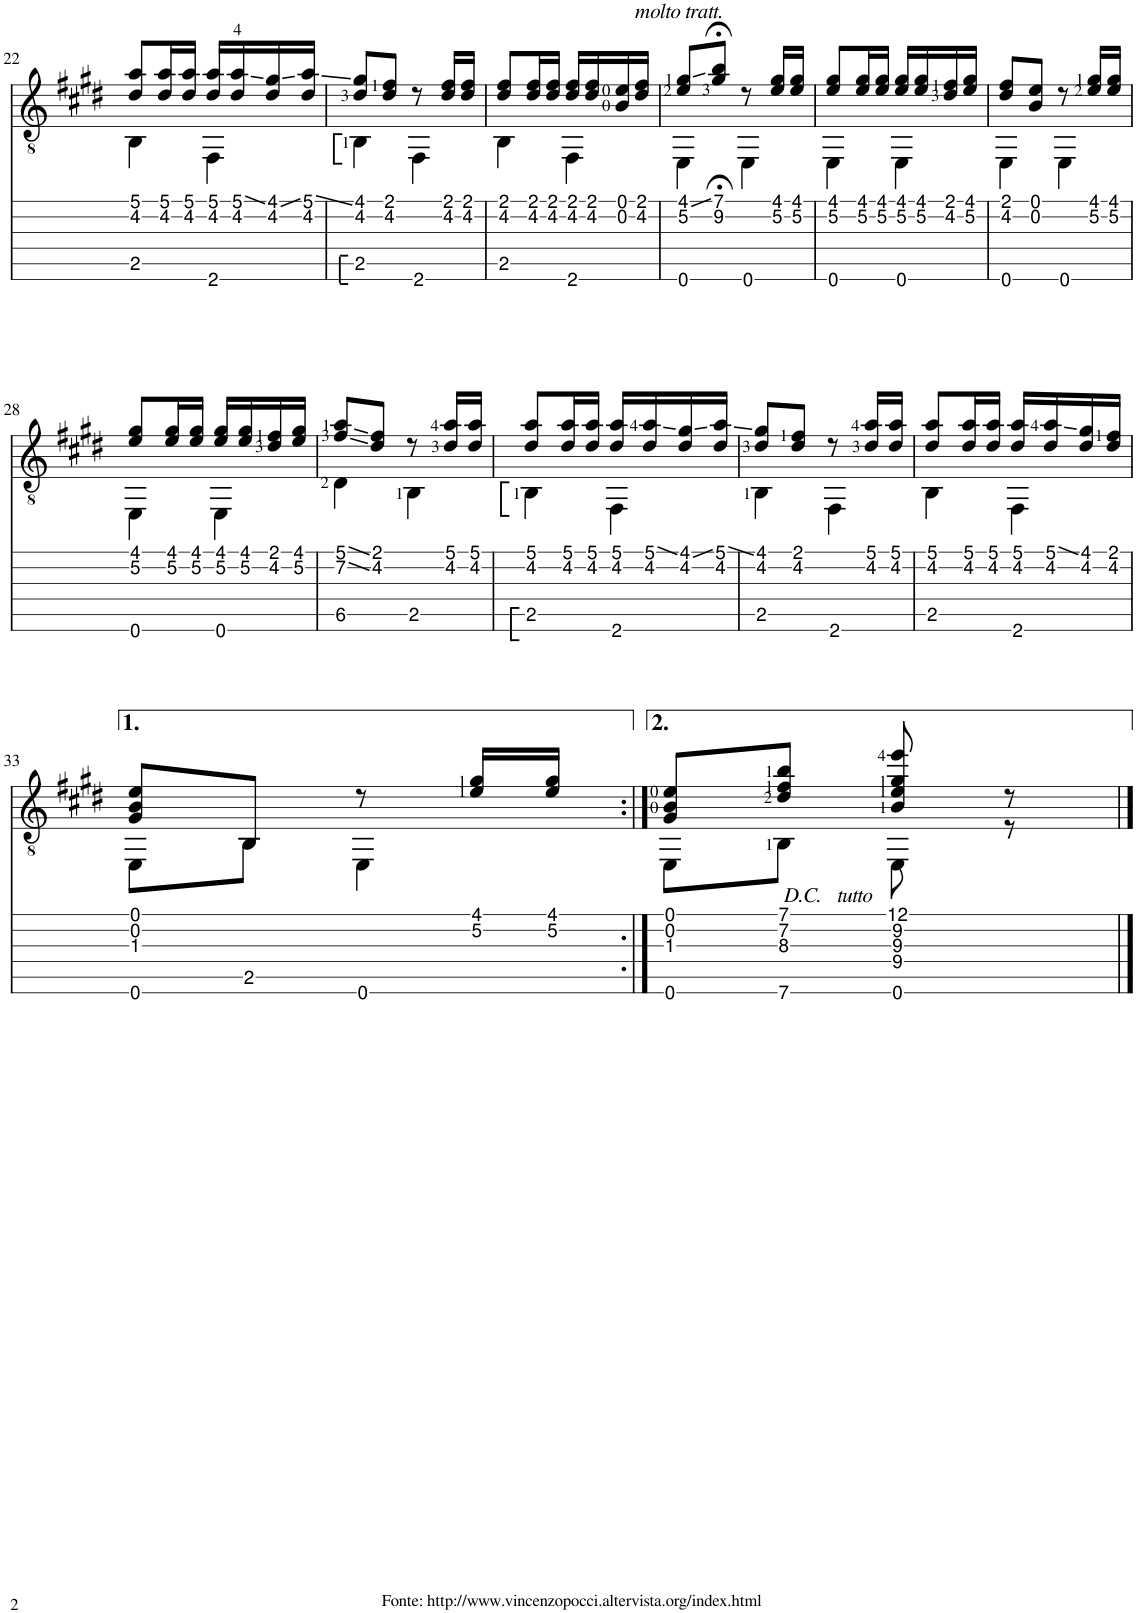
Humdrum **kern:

**kern	**kern
*part1	*part1
*staff2	*staff1
*I"Guitar	*
*I'Guit.	*
!!LO:PB:g=z
*	*clefGv2
*k[f#c#g#d#]	*k[f#c#g#d#]
*M2/4	*M2/4
=22	=22
*^	*^
8d#\ 8a\L	4BB	8d#/ 8a/L	4BB\
16d#\ 16a\L	.	16d#/ 16a/L	.
16d#\ 16a\JJ	.	16d#/ 16a/JJ	.
16d#\ 16a\LL	4FF#	16d#/ 16a/LL	4FF#\
16d#\ 16a\J	.	16d#/ 16a/	.
16d#\ 16g#\L	.	16d#/ 16g#/	.
16d#\ 16a\JJ	.	16d#/ 16a/JJ	.
=23	=23	=23	=23
8d#\ 8g#\L	4BB::	8d#/ 8g#/L	4BB::\
8d#\ 8f#\J	.	8d#/ 8f#/J	.
8r	4FF#	8r	4FF#\
16d#\ 16f#\LL	.	16d#/ 16f#/LL	.
16d#\ 16f#\JJ	.	16d#/ 16f#/JJ	.
=24	=24	=24	=24
8d#\ 8f#\L	4BB	8d#/ 8f#/L	4BB\
16d#\ 16f#\L	.	16d#/ 16f#/L	.
16d#\ 16f#\JJ	.	16d#/ 16f#/JJ	.
16d#\ 16f#\LL	4FF#	16d#/ 16f#/LL	4FF#\
16d#\ 16f#\J	.	16d#/ 16f#/	.
16B\ 16e\L	.	16B/ 16e/	.
16d#\ 16f#\JJ	.	16d#/ 16f#/JJ	.
=25	=25	=25	=25
!	!	!LO:TX:a:i:t=molto tratt.	!
8e\ 8g#\L	4EE	8e/ 8g#/L	4EE\
8g#;<\ 8b;<\J	.	8g#/;< 8b/;<J	.
8r	4EE	8r	4EE\
16e\ 16g#\LL	.	16e/ 16g#/LL	.
16e\ 16g#\JJ	.	16e/ 16g#/JJ	.
=26	=26	=26	=26
8e\ 8g#\L	4EE	8e/ 8g#/L	4EE\
16e\ 16g#\L	.	16e/ 16g#/L	.
16e\ 16g#\JJ	.	16e/ 16g#/JJ	.
16e\ 16g#\LL	4EE	16e/ 16g#/LL	4EE\
16e\ 16g#\J	.	16e/ 16g#/	.
16d#\ 16f#\L	.	16d#/ 16f#/	.
16e\ 16g#\JJ	.	16e/ 16g#/JJ	.
=27	=27	=27	=27
8d#\ 8f#\L	4EE	8d#/ 8f#/L	4EE\
8B\ 8e\J	.	8B/ 8e/J	.
8r	4EE	8r	4EE\
16e\ 16g#\LL	.	16e/ 16g#/LL	.
16e\ 16g#\JJ	.	16e/ 16g#/JJ	.
!!LO:LB:g=z	!!
=28	=28	=28	=28
8e\ 8g#\L	4EE	8e/ 8g#/L	4EE\
16e\ 16g#\L	.	16e/ 16g#/L	.
16e\ 16g#\JJ	.	16e/ 16g#/JJ	.
16e\ 16g#\LL	4EE	16e/ 16g#/LL	4EE\
16e\ 16g#\J	.	16e/ 16g#/	.
16d#\ 16f#\L	.	16d#/ 16f#/	.
16e\ 16g#\JJ	.	16e/ 16g#/JJ	.
=29	=29	=29	=29
8f#\ 8a\L	4D#	8f#/ 8a/L	4D#\
8d#\ 8f#\J	.	8d#/ 8f#/J	.
8r	4BB	8r	4BB\
16d#\ 16a\LL	.	16d#/ 16a/LL	.
16d#\ 16a\JJ	.	16d#/ 16a/JJ	.
=30	=30	=30	=30
8d#\ 8a\L	4BB::	8d#/ 8a/L	4BB::\
16d#\ 16a\L	.	16d#/ 16a/L	.
16d#\ 16a\JJ	.	16d#/ 16a/JJ	.
16d#\ 16a\LL	4FF#	16d#/ 16a/LL	4FF#\
16d#\ 16a\J	.	16d#/ 16a/	.
16d#\ 16g#\L	.	16d#/ 16g#/	.
16d#\ 16a\JJ	.	16d#/ 16a/JJ	.
=31	=31	=31	=31
8d#\ 8g#\L	4BB	8d#/ 8g#/L	4BB\
8d#\ 8f#\J	.	8d#/ 8f#/J	.
8r	4FF#	8r	4FF#\
16d#\ 16a\LL	.	16d#/ 16a/LL	.
16d#\ 16a\JJ	.	16d#/ 16a/JJ	.
=32	=32	=32	=32
8d#\ 8a\L	4BB	8d#/ 8a/L	4BB\
16d#\ 16a\L	.	16d#/ 16a/L	.
16d#\ 16a\JJ	.	16d#/ 16a/JJ	.
16d#\ 16a\LL	4FF#	16d#/ 16a/LL	4FF#\
16d#\ 16a\J	.	16d#/ 16a/	.
16d#\ 16g#\L	.	16d#/ 16g#/	.
16d#\ 16f#\JJ	.	16d#/ 16f#/JJ	.
!!LO:LB:g=z	!!
=33	=33	=33	=33
8G#\ 8B\ 8e\L	8EEL	8G#/ 8B/ 8e/L	8EE\L
8BBJ	8BBJ	8BB/J	8BB\J
8r	4EE	8r	4EE\
16e\ 16g#\LL	.	16e/ 16g#/LL	.
16e\ 16g#\JJ	.	16e/ 16g#/JJ	.
=34:|!	=34:|!	=34:|!	=34:|!
8G#\ 8B\ 8e\L	8EEL	8G#/ 8B/ 8e/L	8EE\L
!	!	!LO:TX:b:i:t=D.C.   tutto	!
8d#\ 8f#\ 8b\J	8BBJ	8d#/ 8f#/ 8b/J	8BB\J
8B 8e 8g# 8ee	8EE	8B/ 8e/ 8g#/ 8ee/	8EE\
8r	8r	8r	8r
*v	*v	*	*
*	*v	*v
==	==
*-	*-
